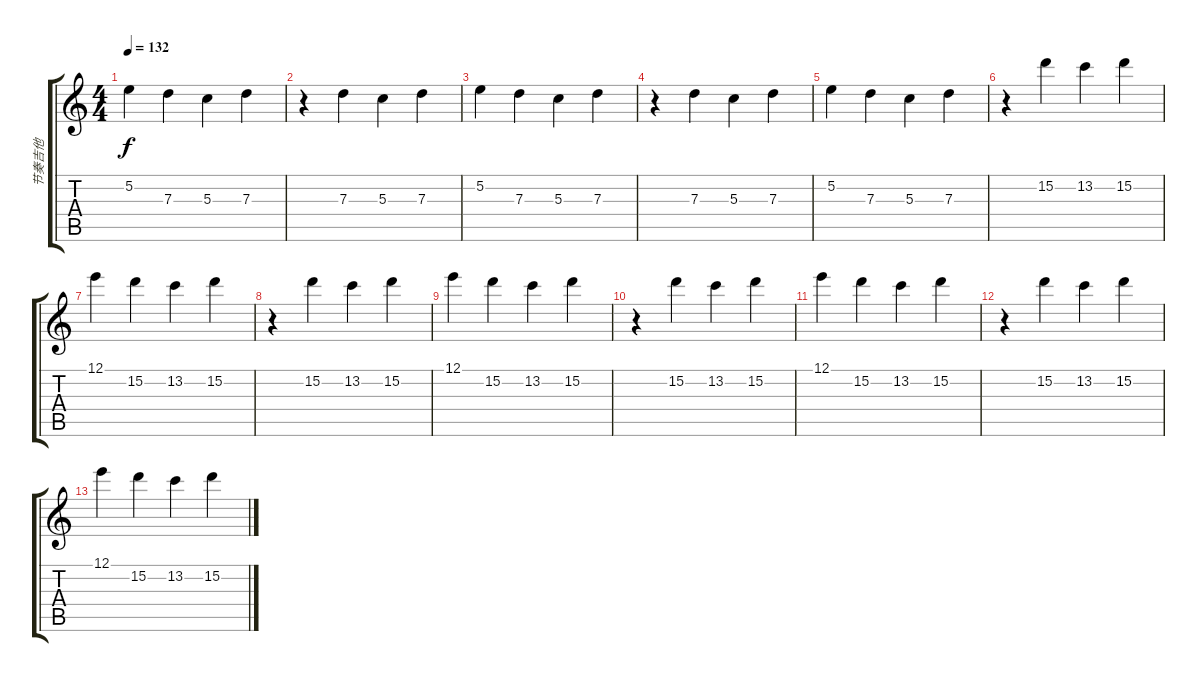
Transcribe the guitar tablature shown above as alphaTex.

\track ("节奏吉他" "节奏吉他") {instrument electricguitarclean}
\staff {score tabs}
\tuning (E4 B3 G3 D3 A2 E2) {hide}
\ts (4 4)
\tempo 132
\clef g2
\ks c
5.2.4{dy f} 7.3.4 5.3.4 7.3.4 |
r.4 7.3.4 5.3.4 7.3.4 |
5.2.4 7.3.4 5.3.4 7.3.4 |
r.4 7.3.4 5.3.4 7.3.4 |
5.2.4 7.3.4 5.3.4 7.3.4 |
r.4{volume 13 balance 0 instrument electricguitarclean} 15.2.4 13.2.4 15.2.4 |
12.1.4 15.2.4 13.2.4 15.2.4 |
r.4 15.2.4 13.2.4 15.2.4 |
12.1.4 15.2.4 13.2.4 15.2.4 |
r.4 15.2.4 13.2.4 15.2.4 |
12.1.4 15.2.4 13.2.4 15.2.4 |
r.4 15.2.4 13.2.4 15.2.4 |
12.1.4 15.2.4 13.2.4 15.2.4
